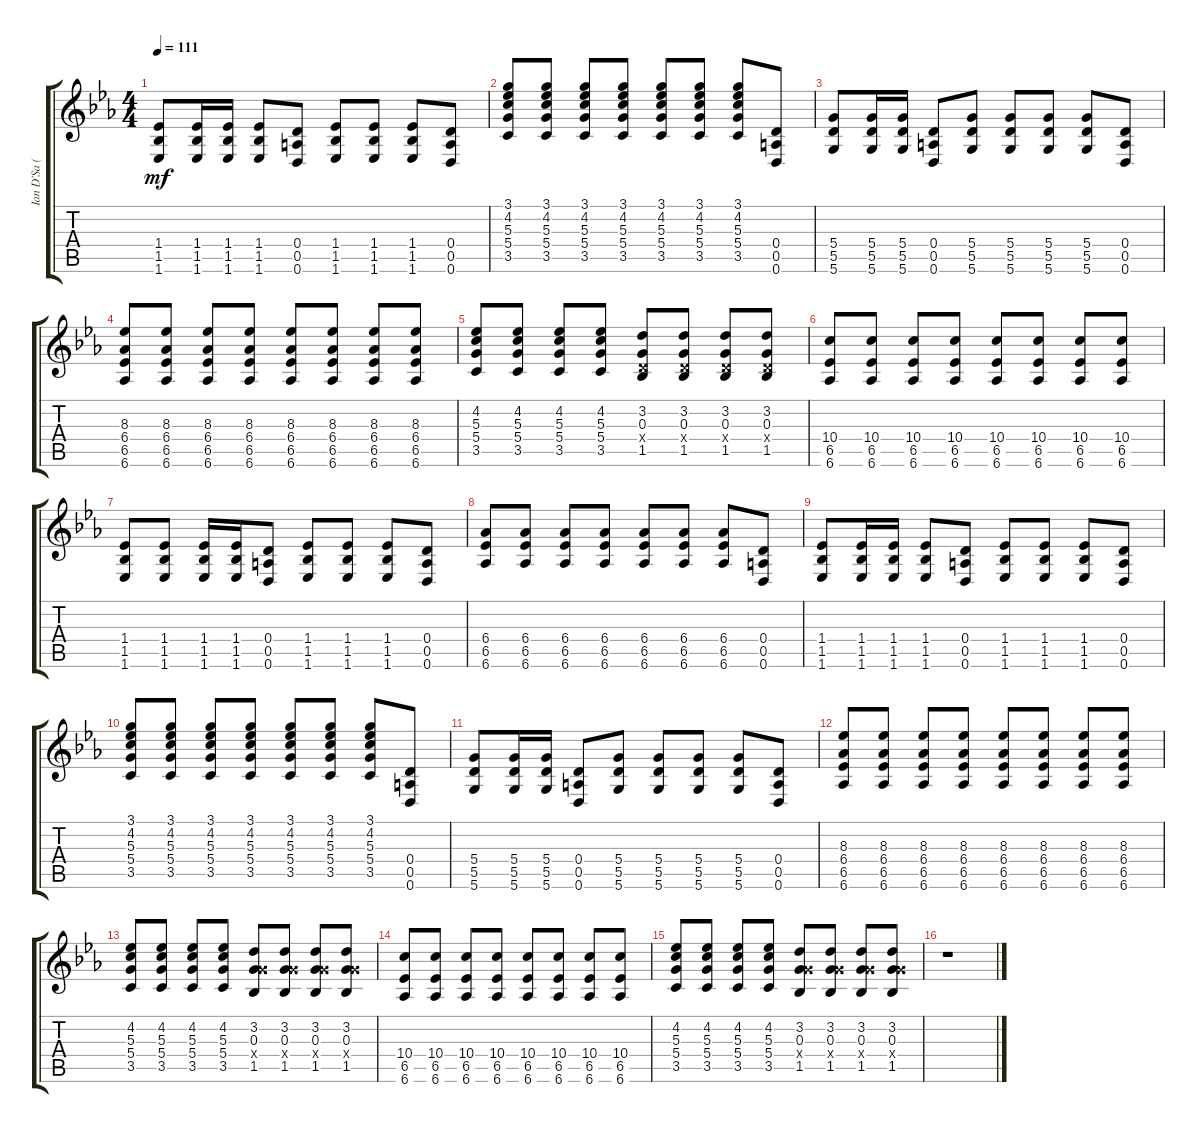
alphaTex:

\track ("Ian D'Sa (Lead Guitar)" "Ian D'Sa (") {instrument distortionguitar}
\staff {score tabs}
\tuning (E4 B3 G3 D3 A2 D2) {hide}
\ts (4 4)
\tempo 111
\clef g2
\ks cminor
(1.4 1.5 1.6).8{dy mf} (1.4 1.5 1.6).16 (1.4 1.5 1.6).16 (1.4 1.5 1.6).8 (0.4 0.5 0.6).8 (1.4 1.5 1.6).8 (1.4 1.5 1.6).8 (1.4 1.5 1.6).8 (0.4 0.5 0.6).8 |
(3.1 4.2 5.3 5.4 3.5).8 (3.1 4.2 5.3 5.4 3.5).8 (3.1 4.2 5.3 5.4 3.5).8 (3.1 4.2 5.3 5.4 3.5).8 (3.1 4.2 5.3 5.4 3.5).8 (3.1 4.2 5.3 5.4 3.5).8 (3.1 4.2 5.3 5.4 3.5).8 (0.4 0.5 0.6).8 |
(5.4 5.5 5.6).8 (5.4 5.5 5.6).16 (5.4 5.5 5.6).16 (0.4 0.5 0.6).8 (5.4 5.5 5.6).8 (5.4 5.5 5.6).8 (5.4 5.5 5.6).8 (5.4 5.5 5.6).8 (0.4 0.5 0.6).8 |
(8.3 6.4 6.5 6.6).8 (8.3 6.4 6.5 6.6).8 (8.3 6.4 6.5 6.6).8 (8.3 6.4 6.5 6.6).8 (8.3 6.4 6.5 6.6).8 (8.3 6.4 6.5 6.6).8 (8.3 6.4 6.5 6.6).8 (8.3 6.4 6.5 6.6).8 |
(4.2 5.3 5.4 3.5).8 (4.2 5.3 5.4 3.5).8 (4.2 5.3 5.4 3.5).8 (4.2 5.3 5.4 3.5).8 (3.2 0.3 0.4{x} 1.5).8 (3.2 0.3 0.4{x} 1.5).8 (3.2 0.3 0.4{x} 1.5).8 (3.2 0.3 0.4{x} 1.5).8 |
(10.4 6.5 6.6).8 (10.4 6.5 6.6).8 (10.4 6.5 6.6).8 (10.4 6.5 6.6).8 (10.4 6.5 6.6).8 (10.4 6.5 6.6).8 (10.4 6.5 6.6).8 (10.4 6.5 6.6).8 |
(1.4 1.5 1.6).8 (1.4 1.5 1.6).8 (1.4 1.5 1.6).16 (1.4 1.5 1.6).16 (0.4 0.5 0.6).8 (1.4 1.5 1.6).8 (1.4 1.5 1.6).8 (1.4 1.5 1.6).8 (0.4 0.5 0.6).8 |
(6.4 6.5 6.6).8 (6.4 6.5 6.6).8 (6.4 6.5 6.6).8 (6.4 6.5 6.6).8 (6.4 6.5 6.6).8 (6.4 6.5 6.6).8 (6.4 6.5 6.6).8 (0.4 0.5 0.6).8 |
(1.4 1.5 1.6).8 (1.4 1.5 1.6).16 (1.4 1.5 1.6).16 (1.4 1.5 1.6).8 (0.4 0.5 0.6).8 (1.4 1.5 1.6).8 (1.4 1.5 1.6).8 (1.4 1.5 1.6).8 (0.4 0.5 0.6).8 |
(3.1 4.2 5.3 5.4 3.5).8 (3.1 4.2 5.3 5.4 3.5).8 (3.1 4.2 5.3 5.4 3.5).8 (3.1 4.2 5.3 5.4 3.5).8 (3.1 4.2 5.3 5.4 3.5).8 (3.1 4.2 5.3 5.4 3.5).8 (3.1 4.2 5.3 5.4 3.5).8 (0.4 0.5 0.6).8 |
(5.4 5.5 5.6).8 (5.4 5.5 5.6).16 (5.4 5.5 5.6).16 (0.4 0.5 0.6).8 (5.4 5.5 5.6).8 (5.4 5.5 5.6).8 (5.4 5.5 5.6).8 (5.4 5.5 5.6).8 (0.4 0.5 0.6).8 |
(8.3 6.4 6.5 6.6).8 (8.3 6.4 6.5 6.6).8 (8.3 6.4 6.5 6.6).8 (8.3 6.4 6.5 6.6).8 (8.3 6.4 6.5 6.6).8 (8.3 6.4 6.5 6.6).8 (8.3 6.4 6.5 6.6).8 (8.3 6.4 6.5 6.6).8 |
(4.2 5.3 5.4 3.5).8 (4.2 5.3 5.4 3.5).8 (4.2 5.3 5.4 3.5).8 (4.2 5.3 5.4 3.5).8 (3.2 0.3 5.4{x} 1.5).8 (3.2 0.3 5.4{x} 1.5).8 (3.2 0.3 5.4{x} 1.5).8 (3.2 0.3 5.4{x} 1.5).8 |
(10.4 6.5 6.6).8 (10.4 6.5 6.6).8 (10.4 6.5 6.6).8 (10.4 6.5 6.6).8 (10.4 6.5 6.6).8 (10.4 6.5 6.6).8 (10.4 6.5 6.6).8 (10.4 6.5 6.6).8 |
(4.2 5.3 5.4 3.5).8 (4.2 5.3 5.4 3.5).8 (4.2 5.3 5.4 3.5).8 (4.2 5.3 5.4 3.5).8 (3.2 0.3 5.4{x} 1.5).8 (3.2 0.3 5.4{x} 1.5).8 (3.2 0.3 5.4{x} 1.5).8 (3.2 0.3 5.4{x} 1.5).8 |
r.1
